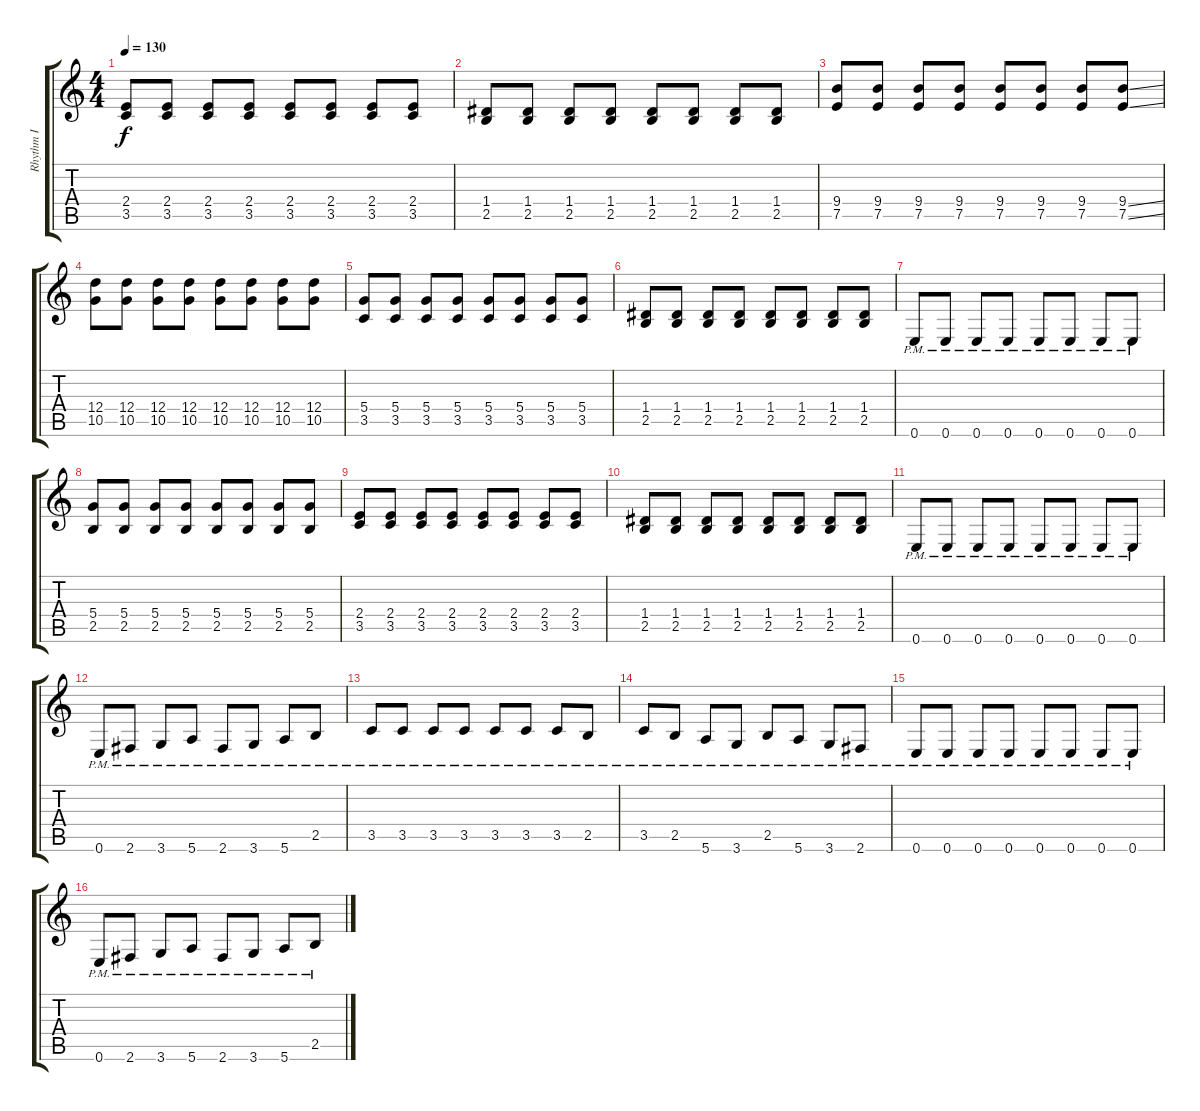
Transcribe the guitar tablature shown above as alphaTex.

\track ("Rhythm I" "Rhythm I") {instrument distortionguitar}
\staff {score tabs}
\tuning (E4 B3 G3 D3 A2 E2) {hide}
\ts (4 4)
\tempo 130
\clef g2
\ks c
(2.4 3.5).8{dy f} (2.4 3.5).8 (2.4 3.5).8 (2.4 3.5).8 (2.4 3.5).8 (2.4 3.5).8 (2.4 3.5).8 (2.4 3.5).8 |
(1.4 2.5).8 (1.4 2.5).8 (1.4 2.5).8 (1.4 2.5).8 (1.4 2.5).8 (1.4 2.5).8 (1.4 2.5).8 (1.4 2.5).8 |
(9.4 7.5).8 (9.4 7.5).8 (9.4 7.5).8 (9.4 7.5).8 (9.4 7.5).8 (9.4 7.5).8 (9.4 7.5).8 (9.4{ss} 7.5{ss}).8 |
(12.4 10.5).8 (12.4 10.5).8 (12.4 10.5).8 (12.4 10.5).8 (12.4 10.5).8 (12.4 10.5).8 (12.4 10.5).8 (12.4 10.5).8 |
(5.4 3.5).8 (5.4 3.5).8 (5.4 3.5).8 (5.4 3.5).8 (5.4 3.5).8 (5.4 3.5).8 (5.4 3.5).8 (5.4 3.5).8 |
(1.4 2.5).8 (1.4 2.5).8 (1.4 2.5).8 (1.4 2.5).8 (1.4 2.5).8 (1.4 2.5).8 (1.4 2.5).8 (1.4 2.5).8 |
0.6{pm}.8 0.6{pm}.8 0.6{pm}.8 0.6{pm}.8 0.6{pm}.8 0.6{pm}.8 0.6{pm}.8 0.6{pm}.8 |
(5.4 2.5).8 (5.4 2.5).8 (5.4 2.5).8 (5.4 2.5).8 (5.4 2.5).8 (5.4 2.5).8 (5.4 2.5).8 (5.4 2.5).8 |
(2.4 3.5).8 (2.4 3.5).8 (2.4 3.5).8 (2.4 3.5).8 (2.4 3.5).8 (2.4 3.5).8 (2.4 3.5).8 (2.4 3.5).8 |
(1.4 2.5).8 (1.4 2.5).8 (1.4 2.5).8 (1.4 2.5).8 (1.4 2.5).8 (1.4 2.5).8 (1.4 2.5).8 (1.4 2.5).8 |
0.6{pm}.8 0.6{pm}.8 0.6{pm}.8 0.6{pm}.8 0.6{pm}.8 0.6{pm}.8 0.6{pm}.8 0.6{pm}.8 |
0.6{pm}.8 2.6{pm}.8 3.6{pm}.8 5.6{pm}.8 2.6{pm}.8 3.6{pm}.8 5.6{pm}.8 2.5{pm}.8 |
3.5{pm}.8 3.5{pm}.8 3.5{pm}.8 3.5{pm}.8 3.5{pm}.8 3.5{pm}.8 3.5{pm}.8 2.5{pm}.8 |
3.5{pm}.8 2.5{pm}.8 5.6{pm}.8 3.6{pm}.8 2.5{pm}.8 5.6{pm}.8 3.6{pm}.8 2.6{pm}.8 |
0.6{pm}.8 0.6{pm}.8 0.6{pm}.8 0.6{pm}.8 0.6{pm}.8 0.6{pm}.8 0.6{pm}.8 0.6{pm}.8 |
0.6{pm}.8 2.6{pm}.8 3.6{pm}.8 5.6{pm}.8 2.6{pm}.8 3.6{pm}.8 5.6{pm}.8 2.5{pm}.8
